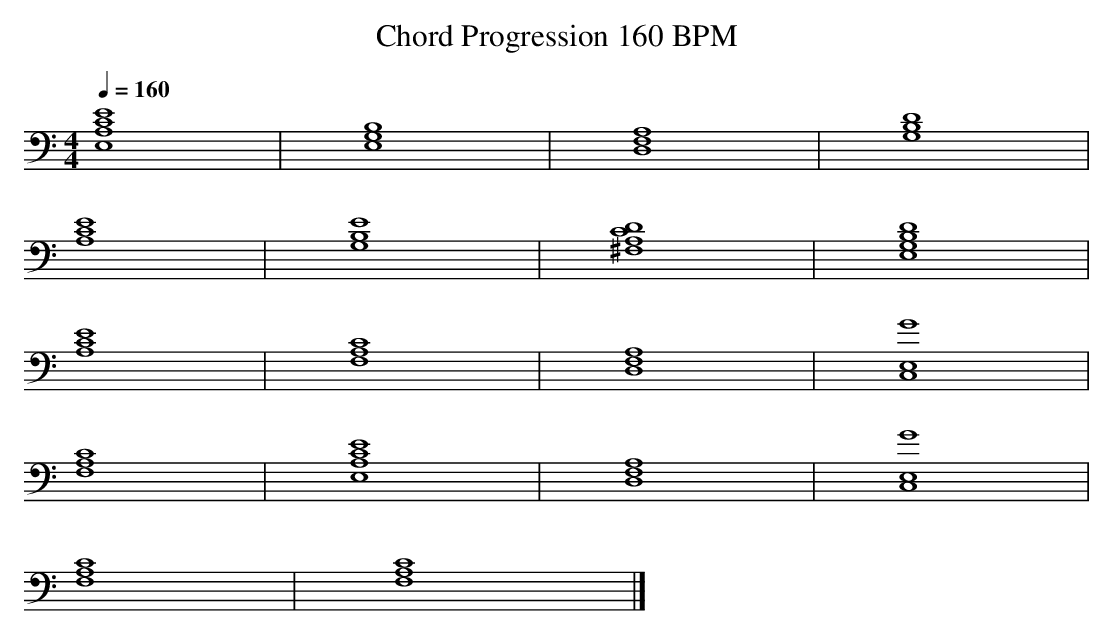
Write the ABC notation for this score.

X:1
T:Chord Progression 160 BPM
M:4/4
L:1/1
Q:1/4=160
K:C
[E,A,CE] | [E,G,B,] | [D,F,A,] | [G,B,D] |
[A,CE] | [G,B,E] | [^F,A,CD] | [E,G,B,D] |
[A,CE] | [F,A,C] | [D,F,A,] | [C,E,G] |
[F,A,C] | [E,A,CE] | [D,F,A,] | [C,E,G] |
[F,A,C] | [F,A,C] |]
